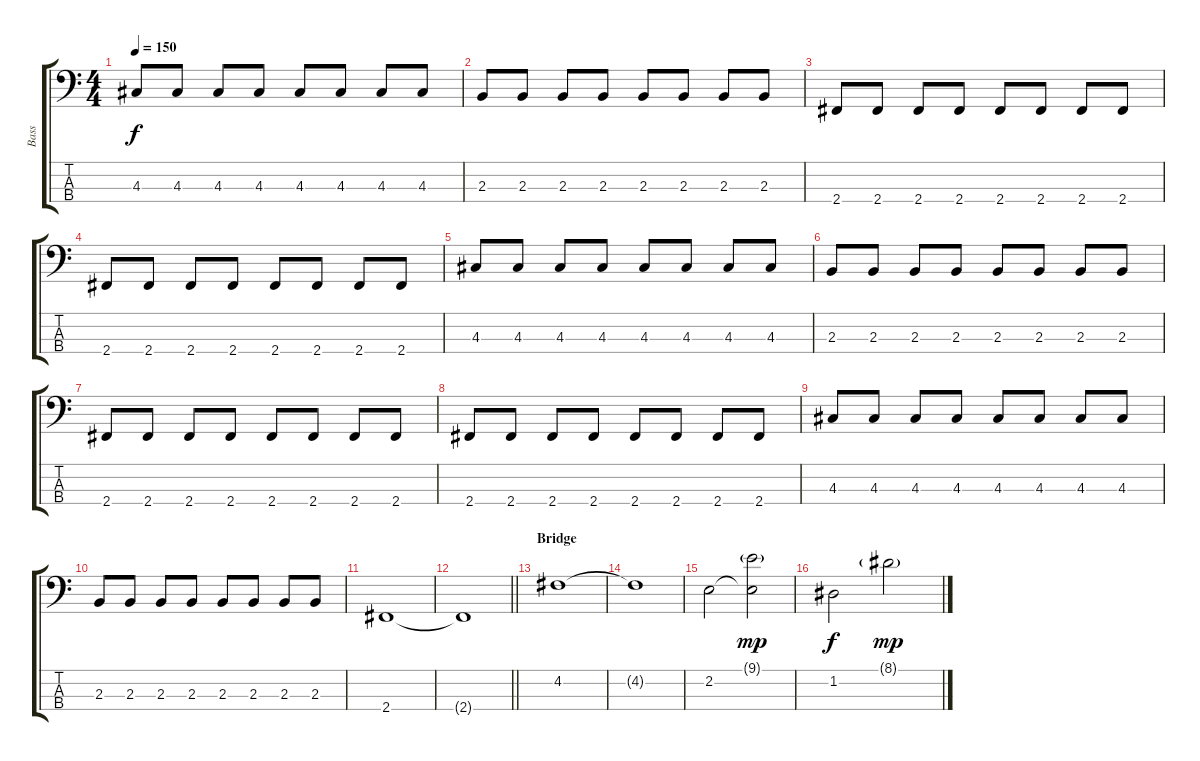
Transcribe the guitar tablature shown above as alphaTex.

\track ("Bass" "Bass") {instrument electricbassfinger}
\staff {score tabs}
\tuning (G2 D2 A1 E1) {hide}
\ts (4 4)
\tempo 150
\clef f4
\ks c
4.3.8{dy f} 4.3.8 4.3.8 4.3.8 4.3.8 4.3.8 4.3.8 4.3.8 |
2.3.8 2.3.8 2.3.8 2.3.8 2.3.8 2.3.8 2.3.8 2.3.8 |
2.4.8 2.4.8 2.4.8 2.4.8 2.4.8 2.4.8 2.4.8 2.4.8 |
2.4.8 2.4.8 2.4.8 2.4.8 2.4.8 2.4.8 2.4.8 2.4.8 |
4.3.8 4.3.8 4.3.8 4.3.8 4.3.8 4.3.8 4.3.8 4.3.8 |
2.3.8 2.3.8 2.3.8 2.3.8 2.3.8 2.3.8 2.3.8 2.3.8 |
2.4.8 2.4.8 2.4.8 2.4.8 2.4.8 2.4.8 2.4.8 2.4.8 |
2.4.8 2.4.8 2.4.8 2.4.8 2.4.8 2.4.8 2.4.8 2.4.8 |
4.3.8 4.3.8 4.3.8 4.3.8 4.3.8 4.3.8 4.3.8 4.3.8 |
2.3.8 2.3.8 2.3.8 2.3.8 2.3.8 2.3.8 2.3.8 2.3.8 |
2.4.1 |
\barLineRight lightlight
2.4{t}.1 |
\section ("" "Bridge")
4.2.1 |
4.2{t}.1 |
2.2.2 (9.1{g} 2.2{t}).2{dy mp} |
1.2.2{dy f} 8.1{g}.2{dy mp}
